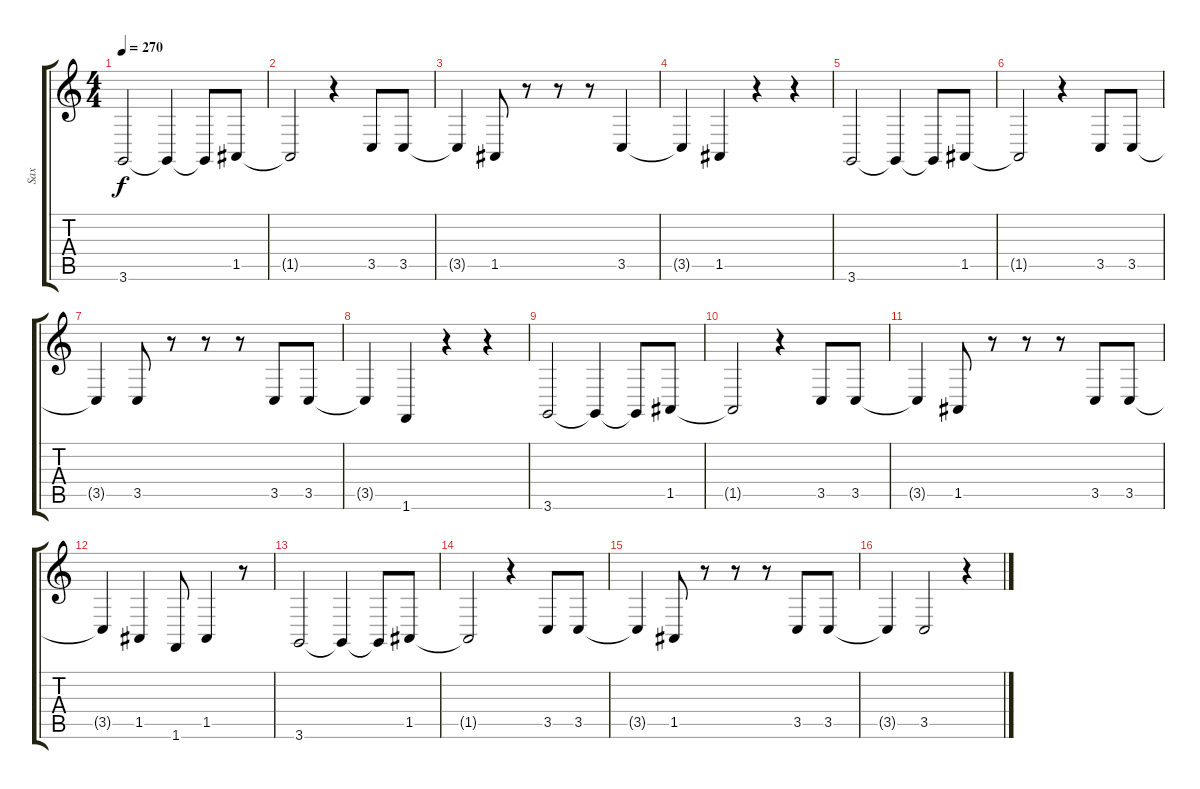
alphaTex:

\track ("Sax" "Sax") {instrument baritonesax}
\staff {score tabs}
\tuning (E4 B3 G3 D3 A2 E2) {hide}
\ts (4 4)
\tempo 270
\clef g2
\ks c
3.6.2{dy f} 3.6{t}.4 3.6{t}.8 1.5.8 |
1.5{t}.2 r.4 3.5.8 3.5.8 |
3.5{t}.4 1.5.8 r.8 r.8 r.8 3.5.4 |
3.5{t}.4 1.5.4 r.4 r.4 |
3.6.2 3.6{t}.4 3.6{t}.8 1.5.8 |
1.5{t}.2 r.4 3.5.8 3.5.8 |
3.5{t}.4 3.5.8 r.8 r.8 r.8 3.5.8 3.5.8 |
3.5{t}.4 1.6.4 r.4 r.4 |
3.6.2 3.6{t}.4 3.6{t}.8 1.5.8 |
1.5{t}.2 r.4 3.5.8 3.5.8 |
3.5{t}.4 1.5.8 r.8 r.8 r.8 3.5.8 3.5.8 |
3.5{t}.4 1.5.4 1.6.8 1.5.4 r.8 |
3.6.2 3.6{t}.4 3.6{t}.8 1.5.8 |
1.5{t}.2 r.4 3.5.8 3.5.8 |
3.5{t}.4 1.5.8 r.8 r.8 r.8 3.5.8 3.5.8 |
3.5{t}.4 3.5.2 r.4
